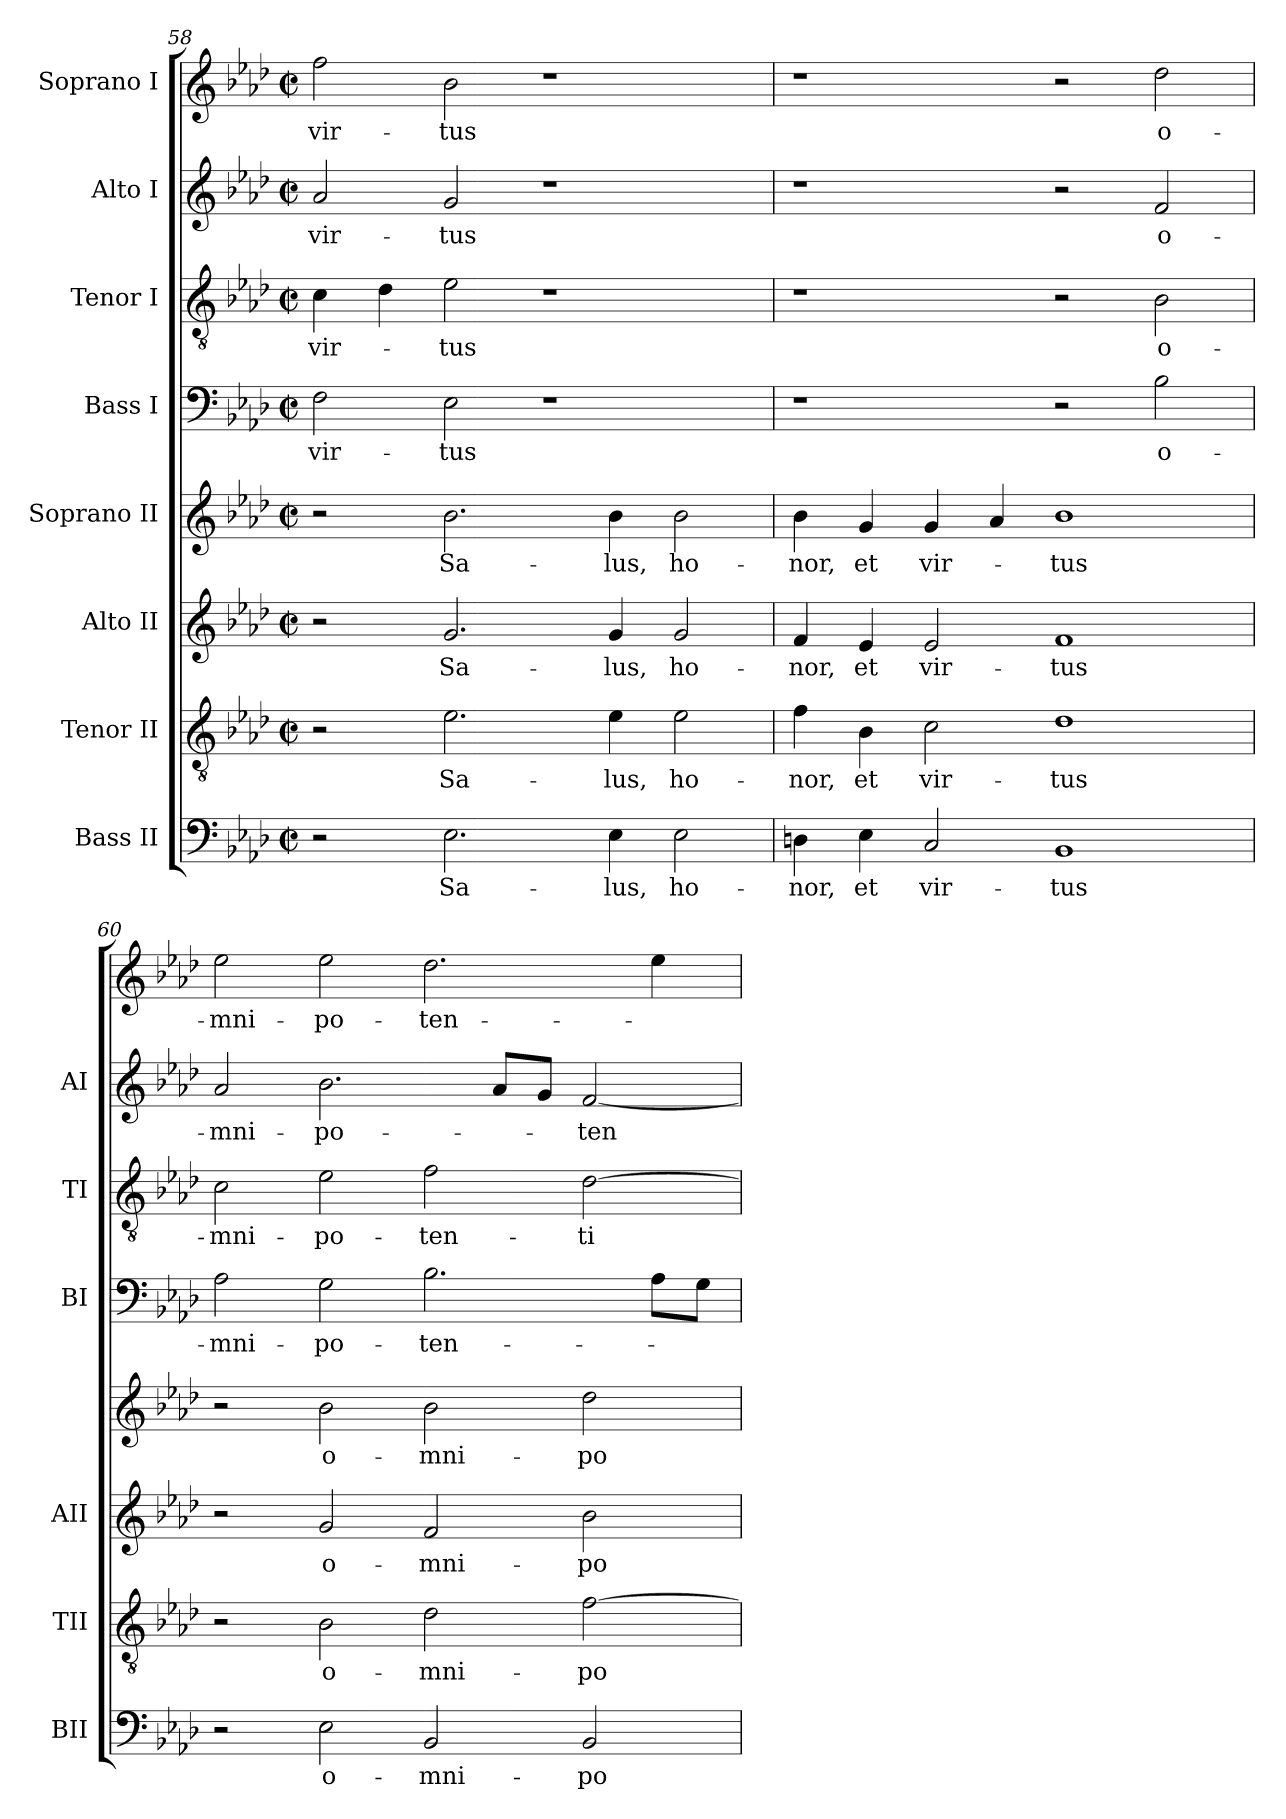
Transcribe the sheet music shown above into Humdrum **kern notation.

**kern	**text	**kern	**text	**kern	**text	**kern	**text	**kern	**text	**kern	**text	**kern	**text	**kern	**text
*part8	*part8	*part7	*part7	*part6	*part6	*part5	*part5	*part4	*part4	*part3	*part3	*part2	*part2	*part1	*part1
*staff8	*staff8	*staff7	*staff7	*staff6	*staff6	*staff5	*staff5	*staff4	*staff4	*staff3	*staff3	*staff2	*staff2	*staff1	*staff1
*I"Bass II	*	*I"Tenor II	*	*I"Alto II	*	*I"Soprano II	*	*I"Bass I	*	*I"Tenor I	*	*I"Alto I	*	*I"Soprano I	*
*I'BII	*	*I'TII	*	*I'AII	*	*	*	*I'BI	*	*I'TI	*	*I'AI	*	*	*
!!LO:PB:g=z
*clefF4	*	*clefGv2	*	*clefG2	*	*clefG2	*	*clefF4	*	*clefGv2	*	*clefG2	*	*clefG2	*
*k[b-e-a-d-]	*	*k[b-e-a-d-]	*	*k[b-e-a-d-]	*	*k[b-e-a-d-]	*	*k[b-e-a-d-]	*	*k[b-e-a-d-]	*	*k[b-e-a-d-]	*	*k[b-e-a-d-]	*
*A-:	*	*A-:	*	*A-:	*	*A-:	*	*A-:	*	*A-:	*	*A-:	*	*A-:	*
*M2/2	*	*M2/2	*	*M2/2	*	*M2/2	*	*M2/2	*	*M2/2	*	*M2/2	*	*M2/2	*
*met(c|)	*	*met(c|)	*	*met(c|)	*	*met(c|)	*	*met(c|)	*	*met(c|)	*	*met(c|)	*	*met(c|)	*
=58	=58	=58	=58	=58	=58	=58	=58	=58	=58	=58	=58	=58	=58	=58	=58
!	!	!	!	!	!	!	!	!	!LO:LY:b	!	!LO:LY:b	!	!LO:LY:b	!	!LO:LY:b
2r	.	2r	.	2r	.	2r	.	2F\	vir-	4c\	vir-	2a-/	vir-	2ff\	vir-
.	.	.	.	.	.	.	.	.	.	4d-\	.	.	.	.	.
!	!LO:LY:b	!	!LO:LY:b	!	!LO:LY:b	!	!LO:LY:b	!	!LO:LY:b	!	!LO:LY:b	!	!LO:LY:b	!	!LO:LY:b
2.E-\	Sa-	2.e-\	Sa-	2.g/	Sa-	2.b-\	Sa-	2E-\	-tus	2e-\	-tus	2g/	-tus	2b-\	-tus
.	.	.	.	.	.	.	.	1r	.	1r	.	1r	.	1r	.
!	!LO:LY:b	!	!LO:LY:b	!	!LO:LY:b	!	!LO:LY:b	!	!	!	!	!	!	!	!
4E-\	-lus,	4e-\	-lus,	4g/	-lus,	4b-\	-lus,	.	.	.	.	.	.	.	.
!	!LO:LY:b	!	!LO:LY:b	!	!LO:LY:b	!	!LO:LY:b	!	!	!	!	!	!	!	!
2E-\	ho-	2e-\	ho-	2g/	ho-	2b-\	ho-	.	.	.	.	.	.	.	.
=59	=59	=59	=59	=59	=59	=59	=59	=59	=59	=59	=59	=59	=59	=59	=59
!	!LO:LY:b	!	!LO:LY:b	!	!LO:LY:b	!	!LO:LY:b	!	!	!	!	!	!	!	!
4Dn\	-nor,	4f\	-nor,	4f/	-nor,	4b-\	-nor,	1r	.	1r	.	1r	.	1r	.
!	!LO:LY:b	!	!LO:LY:b	!	!LO:LY:b	!	!LO:LY:b	!	!	!	!	!	!	!	!
4E-\	et	4B-\	et	4e-/	et	4g/	et	.	.	.	.	.	.	.	.
!	!LO:LY:b	!	!LO:LY:b	!	!LO:LY:b	!	!LO:LY:b	!	!	!	!	!	!	!	!
2C/	vir-	2c\	vir-	2e-/	vir-	4g/	vir-	.	.	.	.	.	.	.	.
.	.	.	.	.	.	4a-/	.	.	.	.	.	.	.	.	.
!	!LO:LY:b	!	!LO:LY:b	!	!LO:LY:b	!	!LO:LY:b	!	!	!	!	!	!	!	!
1BB-	-tus	1d-	-tus	1f	-tus	1b-	-tus	2r	.	2r	.	2r	.	2r	.
!	!	!	!	!	!	!	!	!	!LO:LY:b	!	!LO:LY:b	!	!LO:LY:b	!	!LO:LY:b
.	.	.	.	.	.	.	.	2B-\	o-	2B-\	o-	2f/	o-	2dd-\	o-
=60	=60	=60	=60	=60	=60	=60	=60	=60	=60	=60	=60	=60	=60	=60	=60
!	!	!	!	!	!	!	!	!	!LO:LY:b	!	!LO:LY:b	!	!LO:LY:b	!	!LO:LY:b
2r	.	2r	.	2r	.	2r	.	2A-\	-mni-	2c\	-mni-	2a-/	-mni-	2ee-\	-mni-
!	!LO:LY:b	!	!LO:LY:b	!	!LO:LY:b	!	!LO:LY:b	!	!LO:LY:b	!	!LO:LY:b	!	!LO:LY:b	!	!LO:LY:b
2E-\	o-	2B-\	o-	2g/	o-	2b-\	o-	2G\	-po-	2e-\	-po-	2.b-\	-po-	2ee-\	-po-
!	!LO:LY:b	!	!LO:LY:b	!	!LO:LY:b	!	!LO:LY:b	!	!LO:LY:b	!	!LO:LY:b	!	!	!	!LO:LY:b
2BB-/	-mni-	2d-\	-mni-	2f/	-mni-	2b-\	-mni-	2.B-\	-ten-	2f\	-ten-	.	.	2.dd-\	-ten-
.	.	.	.	.	.	.	.	.	.	.	.	8a-/L	.	.	.
.	.	.	.	.	.	.	.	.	.	.	.	8g/J	.	.	.
!	!LO:LY:b	!	!LO:LY:b	!	!LO:LY:b	!	!LO:LY:b	!	!	!	!LO:LY:b	!	!LO:LY:b	!	!
2BB-/	-po-	[>2f\	-po-	2b-\	-po-	2dd-\	-po-	.	.	[>2d-\	-ti	[<2f/	-ten-	.	.
.	.	.	.	.	.	.	.	8A-\L	.	.	.	.	.	4ee-\	.
.	.	.	.	.	.	.	.	8G\J	.	.	.	.	.	.	.
=	=	=	=	=	=	=	=	=	=	=	=	=	=	=	=
*-	*-	*-	*-	*-	*-	*-	*-	*-	*-	*-	*-	*-	*-	*-	*-
